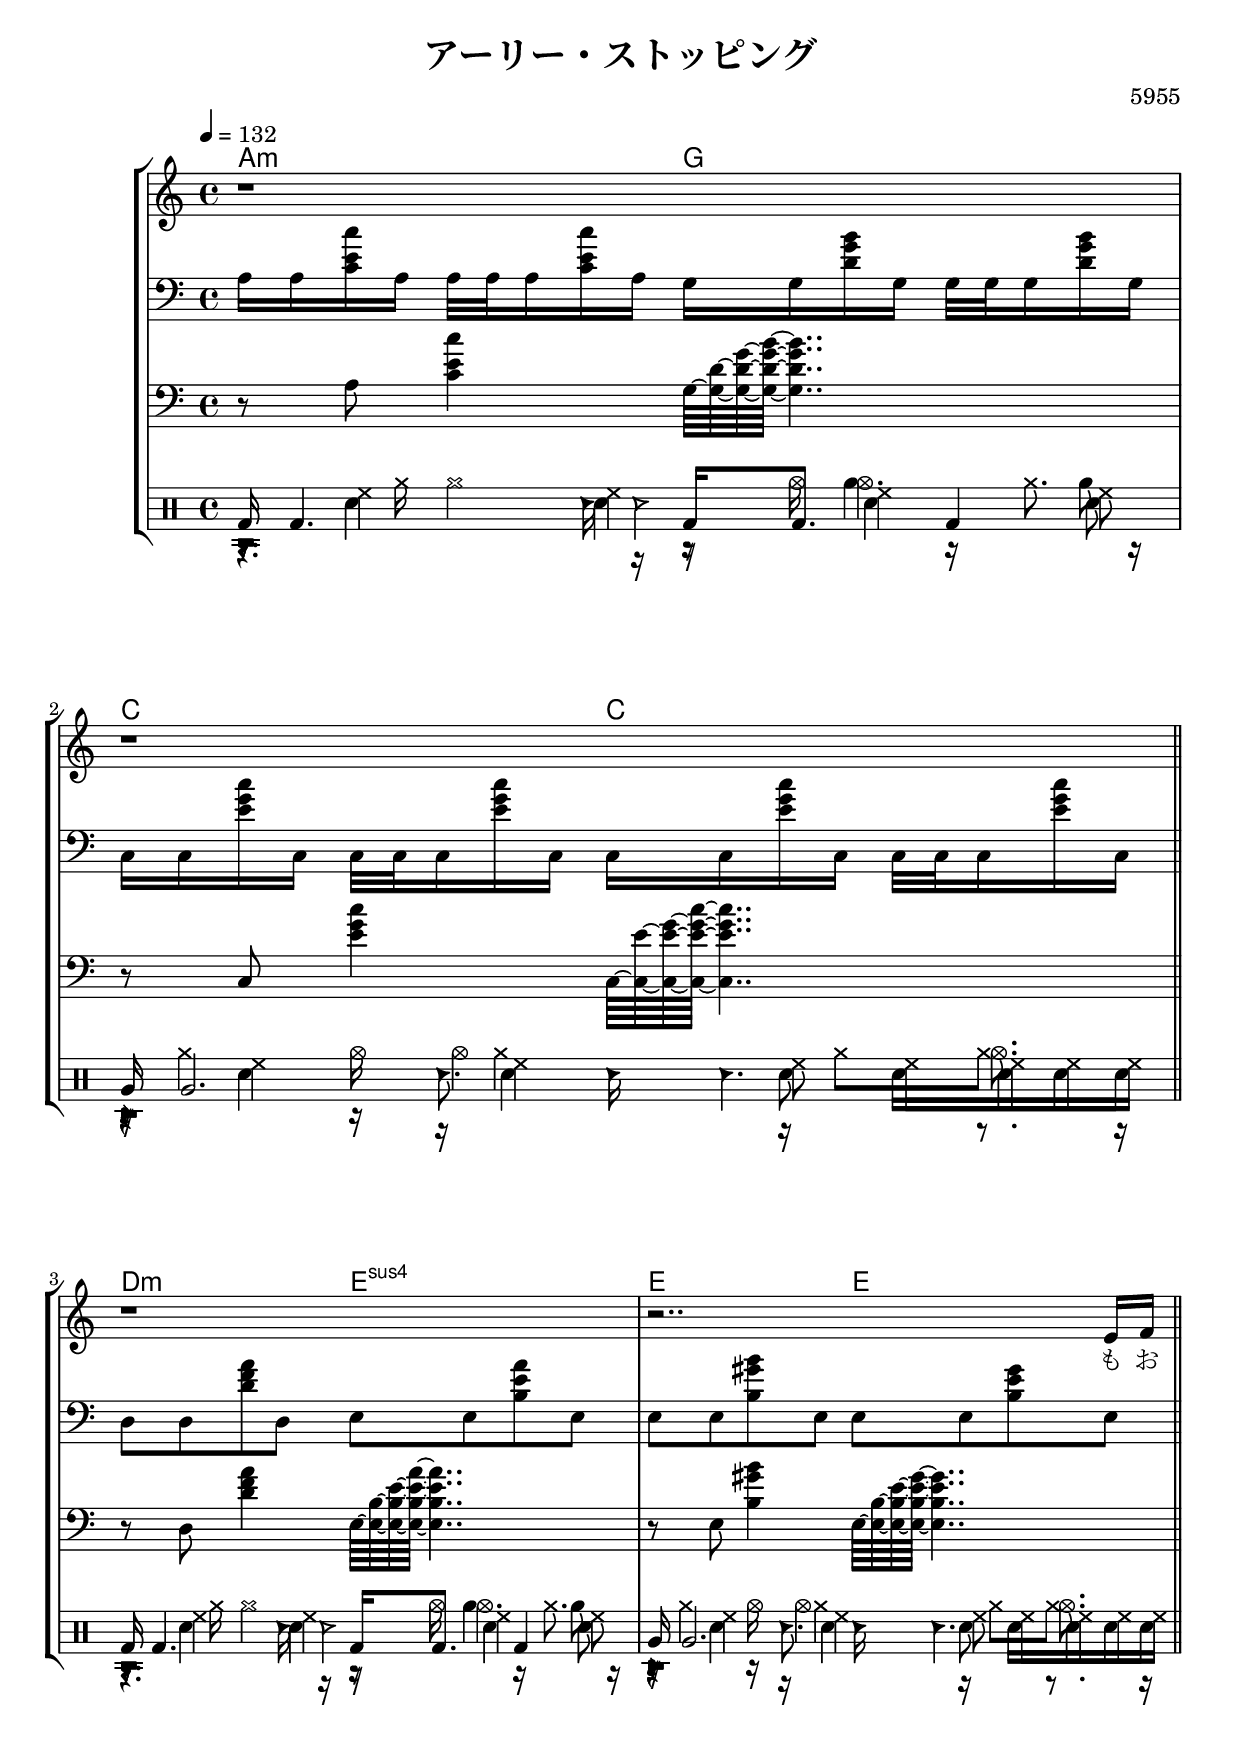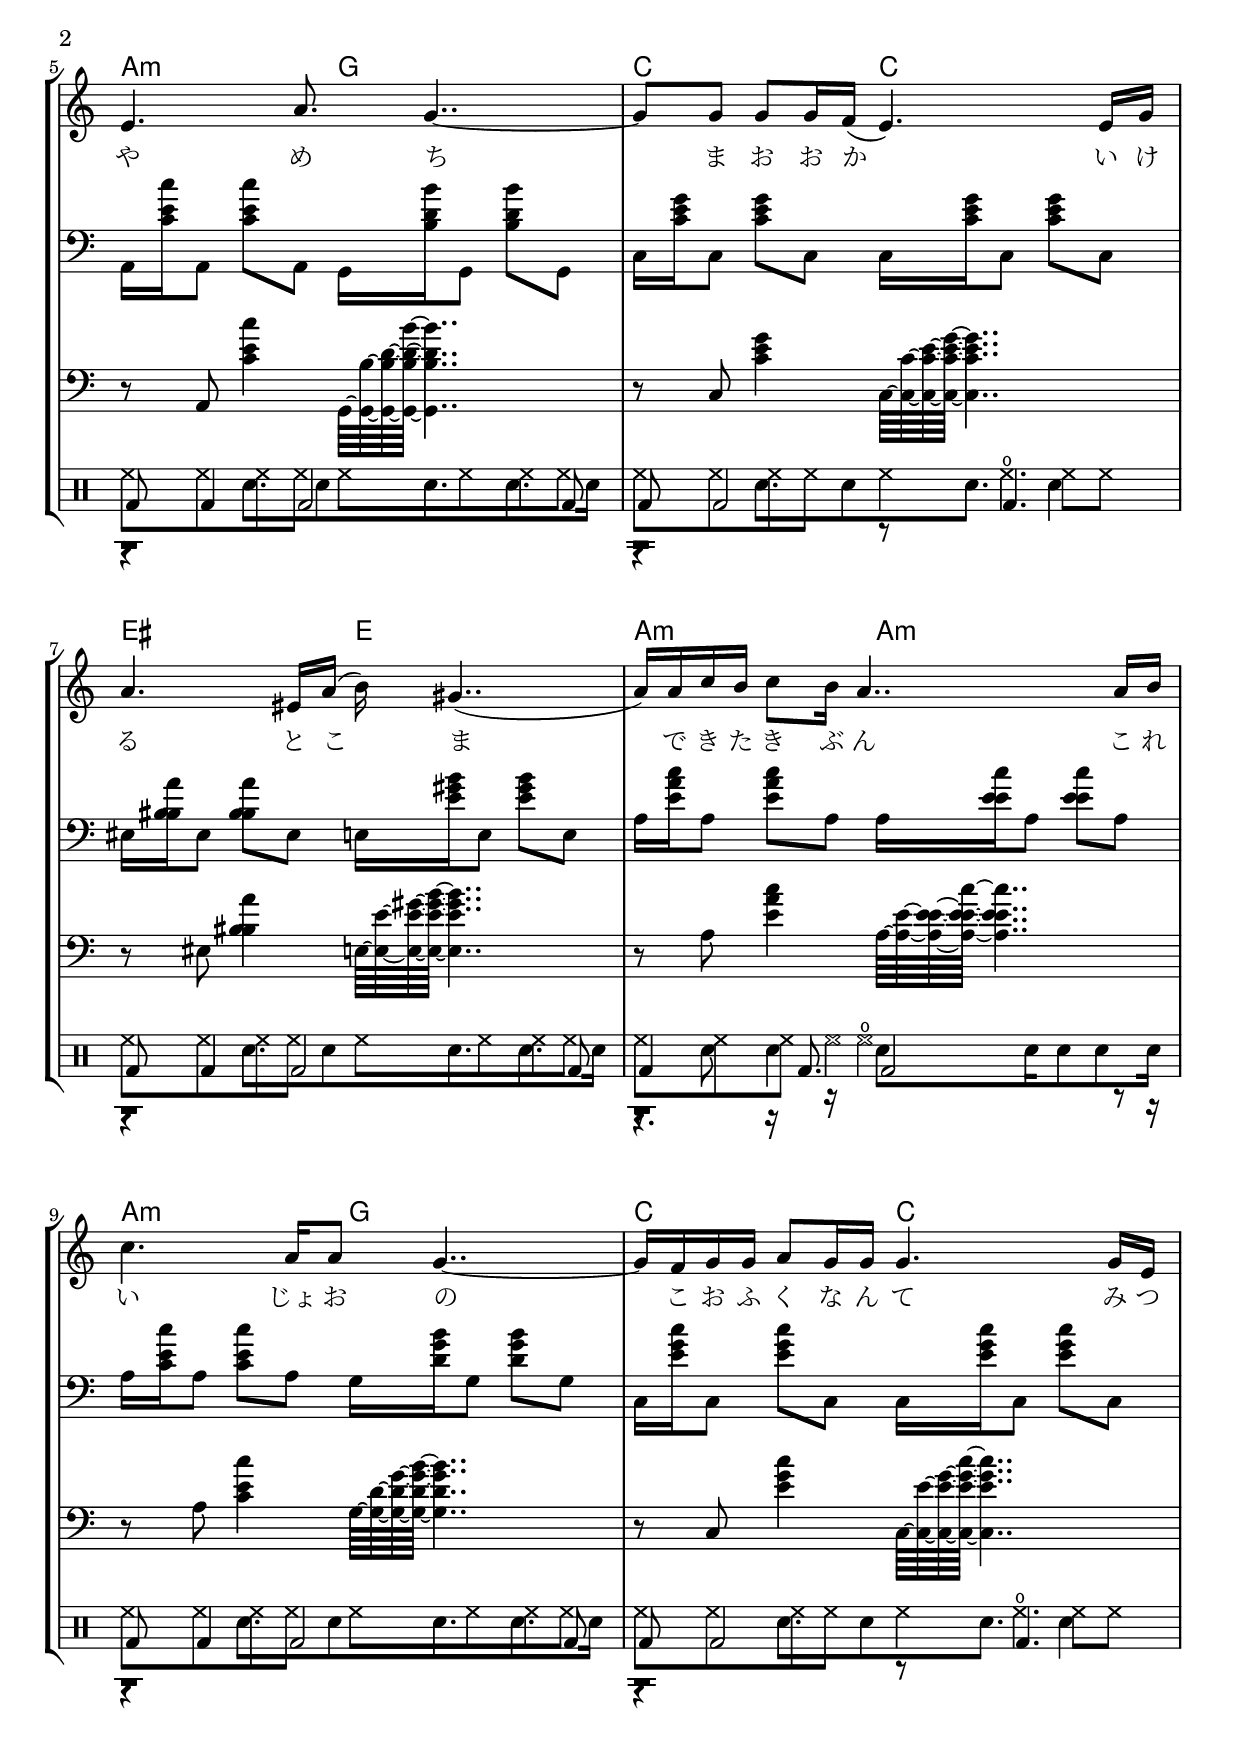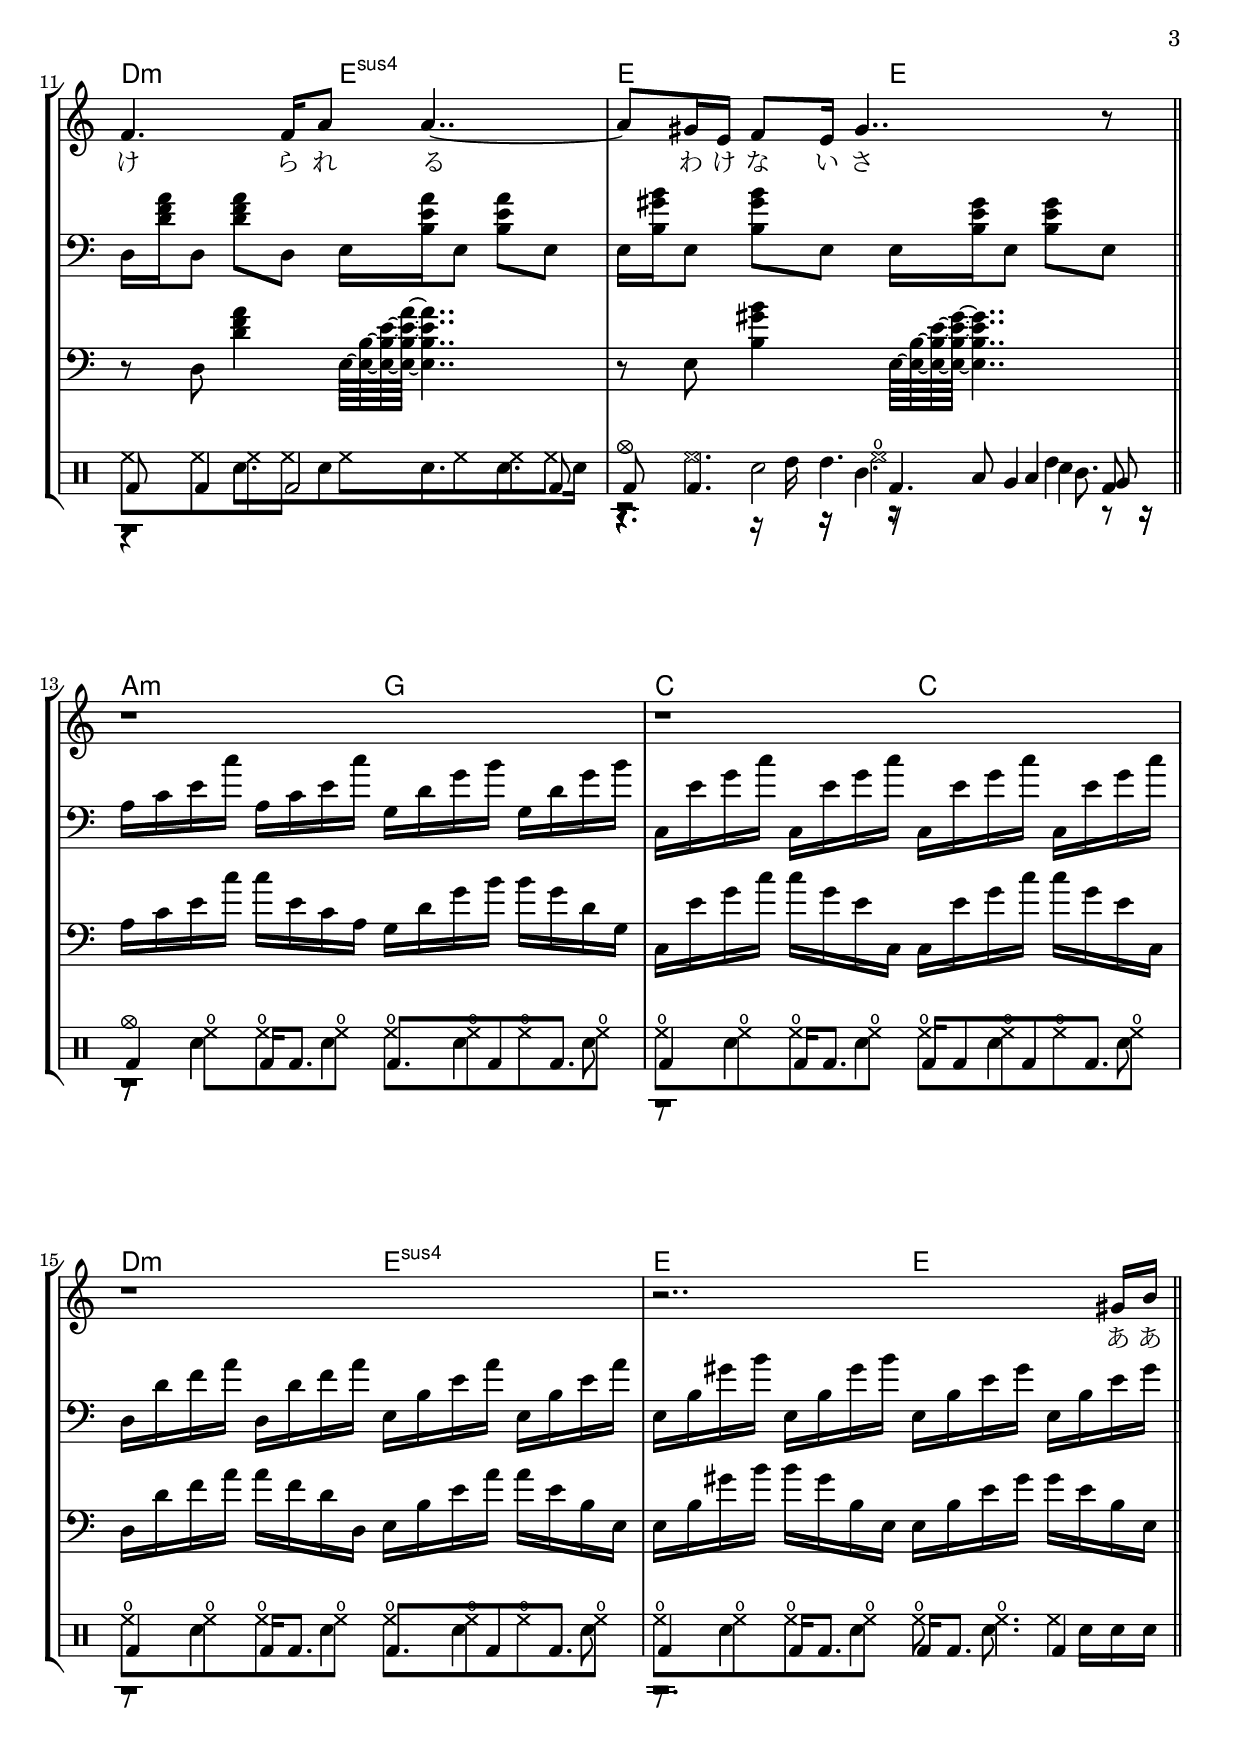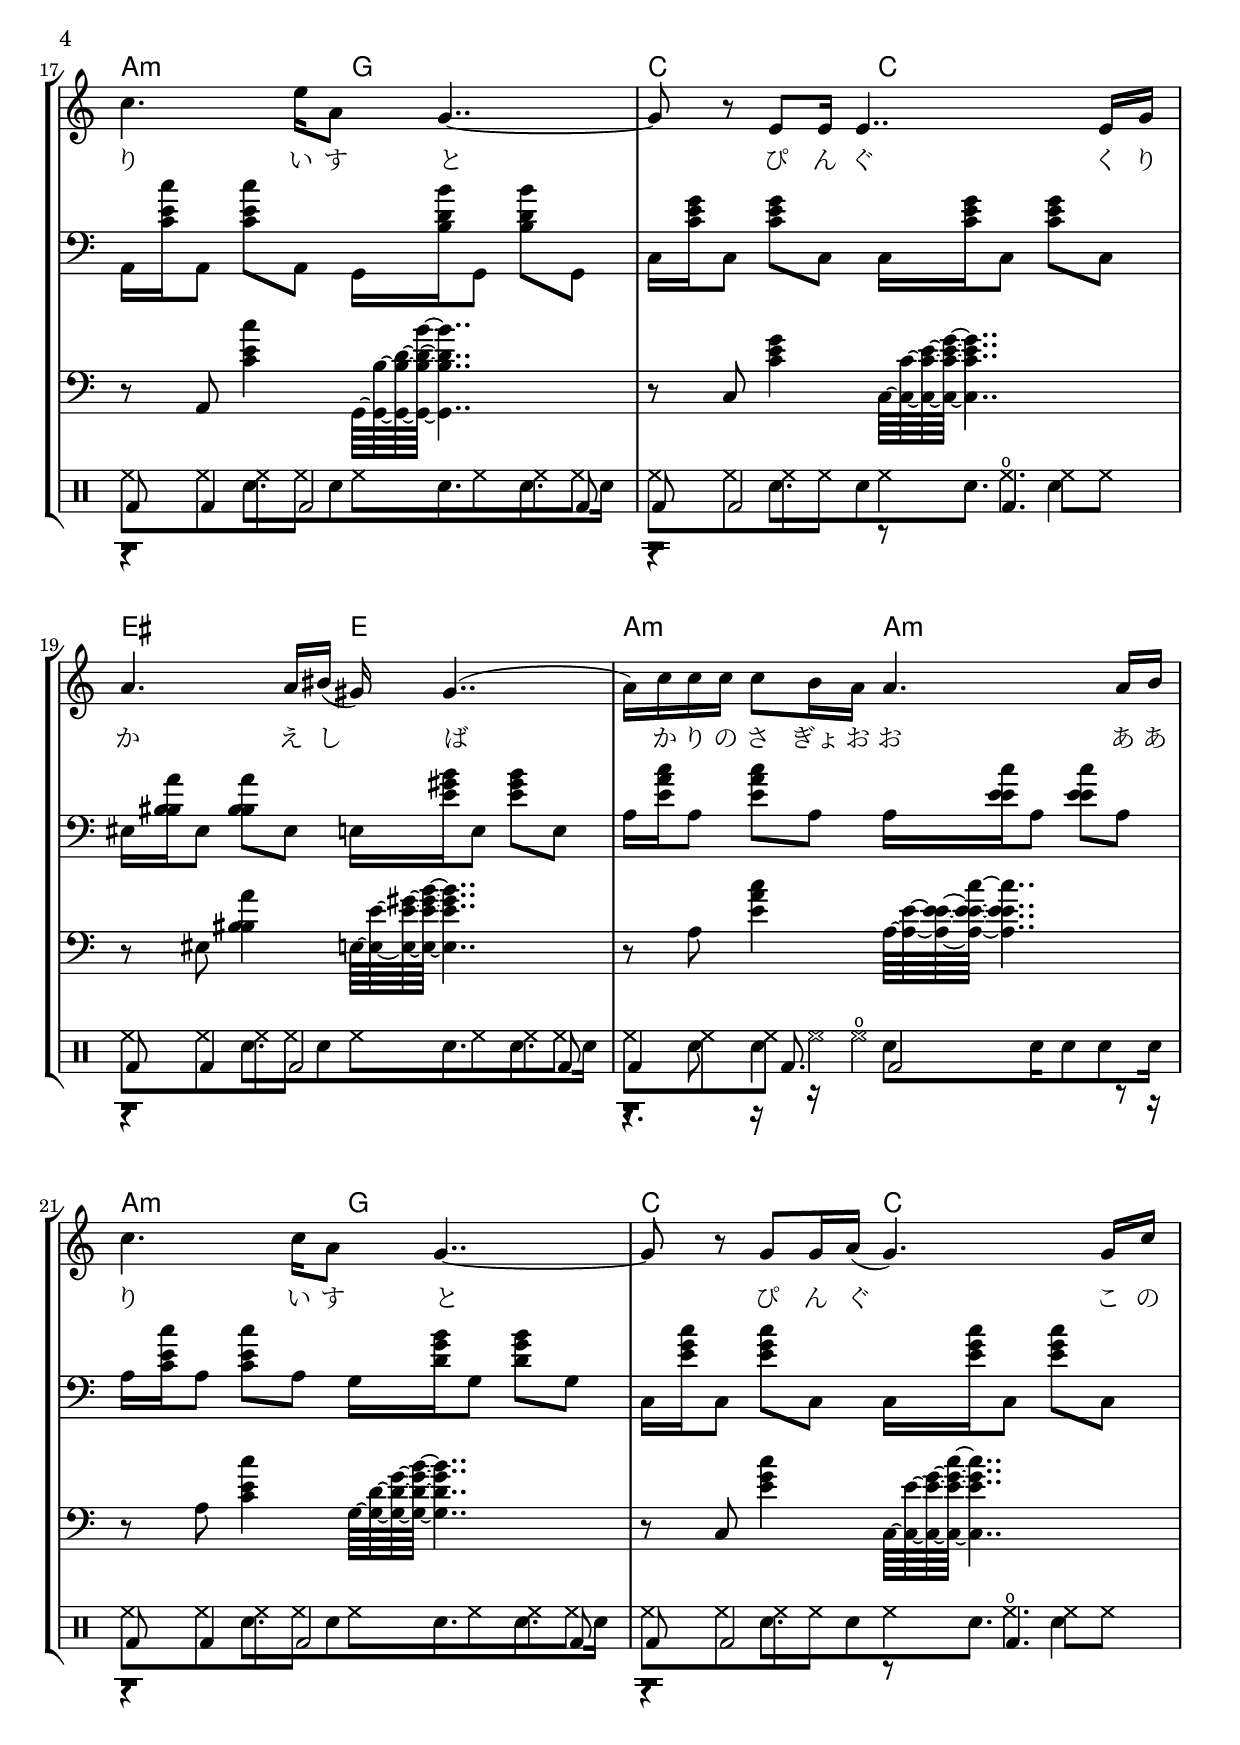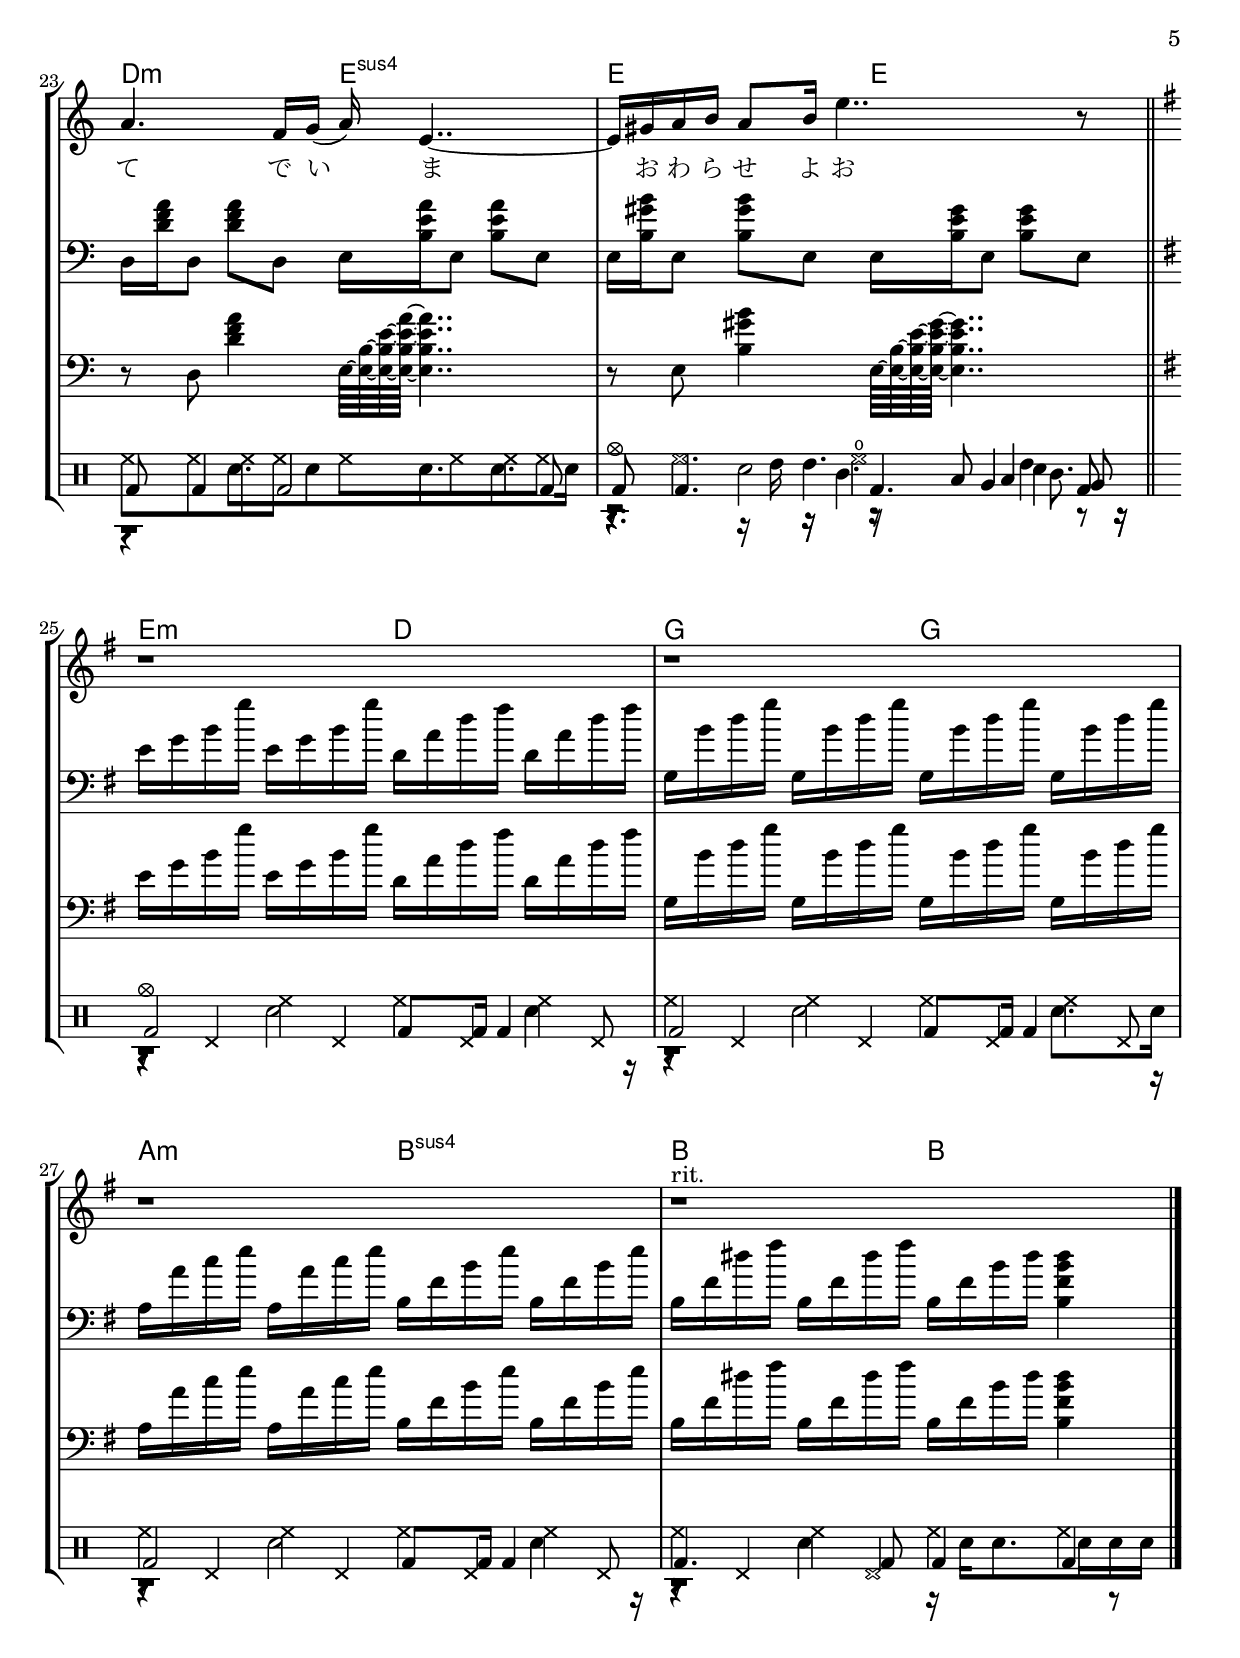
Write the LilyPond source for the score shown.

\version "2.12.1"

\header {
	title = \markup {アーリー・ストッピング}
	composer = \markup \center-column {5955}
}

harmony = \chordmode {
	a2:m g c c 

	d:m e:sus4 e e 

	a:m g c c eis e a:m a:m a:m g c c d:m e:sus4 e e 

	a:m g c c d:m e:sus4 e e 

	a:m g c c eis e a:m a:m a:m g c c d:m e:sus4 e e 

	e:m d g g a:m b:sus4 b b 
}

melody = {
	\key c \major
	\tempo 4 = 132
	r1 | r1   
	r1 | r2.. 
	\set Staff.midiInstrument = #"mmi0.45"
	e'16  f'16 
	e'4.  a'8.  g'4..~ 
	g'8  g'8  g'8  g'16  f'16  (e'4.)  e'16  g'16 
	a'4.  eis'16  a'16  (b'16)  gis'4.. 
	(a'16)  a'16  c''16  b'16  c''8  b'16  a'4..  a'16  b'16 
	c''4.  a'16  a'8  g'4..~ 
	g'16  f'16  g'16  g'16  a'8  g'16  g'16  g'4.  g'16  e'16 
	f'4.  f'16  a'8  a'4..~ 
	a'8  gis'16  e'16  f'8  e'16  gis'4..  	r8 	r1 | r1 | r1 | r2.. 
	\set Staff.midiInstrument = #"mmi0.45"
	gis'16  b'16 
	c''4.  e''16  a'8  g'4..~ 
	g'8  r8  e'8  e'16  e'4..  e'16  g'16 
	a'4.  a'16  bis'16  (gis'16)  gis'4.. 
	(a'16)  c''16  c''16  c''16  c''8  b'16  a'16  a'4.  a'16  b'16 
	c''4.  c''16  a'8  g'4..~ 
	g'8  r8  g'8  g'16  a'16  (g'4.)  g'16  c''16 
	a'4.  f'16  g'16  (a'16)  e'4..~ 
	e'16  gis'16  a'16  b'16  a'8  b'16  e''4..  	r8 	\key g \major
	r1 | r1 | r1 | r1^"rit." \bar "|."
}

words = \lyricmode {
	
	
	も  お  や  め  ち  ま  お  お  か  い  け  る  と  こ  ま  で  き  た  き  ぶ  ん  こ  れ  い  じょ  お  の  こ  お  ふ  く  な  ん  て  み  つ  け  ら  れ  る  わ  け  な  い  さ  
	
	あ  あ  り  い  す  と  ぴ  ん  ぐ  く  り  か  え  し  ば  か  り  の  さ  ぎょ  お  お  あ  あ  り  い  す  と  ぴ  ん  ぐ  こ  の  て  で  い  ま  お  わ  ら  せ  よ  お  
	
}

tempochange = {
	\tempo 4 = 132
	r1 | r1 \bar "||"
	\tempo 4 = 132
	r1 | r1 \bar "||"
	\tempo 4 = 132
	r1 | r1 | r1 | r1 | r1 | r1 | r1 | r1 \bar "||"
	\tempo 4 = 132
	r1 | r1 | r1 | r1 \bar "||"
	\tempo 4 = 132
	r1 | r1 | r1 | r1 | r1 | r1 | r1 | r1 \bar "||"
	\tempo 4 = 132
	r1 | r1 | r1 | \tempo 4 = 99 r2 \tempo 4 = 88 r2 \bar "|."
}

mainacc = {
	\clef bass
	\set Staff.midiInstrument = #"Overdriven Guitar"
	\key c \major
	\tempo 4 = 132
	a16 a16 <c' e' c''>16 a16   a32 a32 a16 <c' e' c''>16 a16
	g16 g16 <d' g' b'>16 g16   g32 g32 g16 <d' g' b'>16 g16
	c16 c16 <e' g' c''>16 c16   c32 c32 c16 <e' g' c''>16 c16
	c16 c16 <e' g' c''>16 c16   c32 c32 c16 <e' g' c''>16 c16
	\bar "||"

	\set Staff.midiInstrument = #"Overdriven Guitar"
	d8 d8 <d' f' a'>8 d8
	e8 e8 <b e' a'>8 e8
	e8 e8 <b gis' b'>8 e8
	e8 e8 <b e' gis'>8 e8
	\bar "||"

	\set Staff.midiInstrument = #"Overdriven Guitar"
	a,16 <e' c' c''>16 a,8 <e' c' c''>8 a,8
	g,16 <b d' b'>16 g,8 <b d' b'>8 g,8
	c16 <c' e' g'>16 c8 <c' e' g'>8 c8
	c16 <c' e' g'>16 c8 <c' e' g'>8 c8
	eis16 <bis bis a'>16 eis8 <bis bis a'>8 eis8
	e16 <e' gis' b'>16 e8 <e' gis' b'>8 e8
	a16 <e' a' c''>16 a8 <e' a' c''>8 a8
	a16 <e' e' c''>16 a8 <e' e' c''>8 a8
	a16 <c' e' c''>16 a8 <c' e' c''>8 a8
	g16 <d' g' b'>16 g8 <d' g' b'>8 g8
	c16 <e' g' c''>16 c8 <e' g' c''>8 c8
	c16 <e' g' c''>16 c8 <e' g' c''>8 c8
	d16 <d' f' a'>16 d8 <d' f' a'>8 d8
	e16 <b e' a'>16 e8 <b e' a'>8 e8
	e16 <b gis' b'>16 e8 <b gis' b'>8 e8
	e16 <b e' gis'>16 e8 <b e' gis'>8 e8
	\bar "||"

	\set Staff.midiInstrument = #"Overdriven Guitar"
	a16 c' e' c'' a c' e' c''
	g16 d' g' b' g d' g' b'
	c16 e' g' c'' c e' g' c''
	c16 e' g' c'' c e' g' c''
	d16 d' f' a' d d' f' a'
	e16 b e' a' e b e' a'
	e16 b gis' b' e b gis' b'
	e16 b e' gis' e b e' gis'
	\bar "||"

	\set Staff.midiInstrument = #"Overdriven Guitar"
	a,16 <e' c' c''>16 a,8 <e' c' c''>8 a,8
	g,16 <b d' b'>16 g,8 <b d' b'>8 g,8
	c16 <c' e' g'>16 c8 <c' e' g'>8 c8
	c16 <c' e' g'>16 c8 <c' e' g'>8 c8
	eis16 <bis bis a'>16 eis8 <bis bis a'>8 eis8
	e16 <e' gis' b'>16 e8 <e' gis' b'>8 e8
	a16 <e' a' c''>16 a8 <e' a' c''>8 a8
	a16 <e' e' c''>16 a8 <e' e' c''>8 a8
	a16 <c' e' c''>16 a8 <c' e' c''>8 a8
	g16 <d' g' b'>16 g8 <d' g' b'>8 g8
	c16 <e' g' c''>16 c8 <e' g' c''>8 c8
	c16 <e' g' c''>16 c8 <e' g' c''>8 c8
	d16 <d' f' a'>16 d8 <d' f' a'>8 d8
	e16 <b e' a'>16 e8 <b e' a'>8 e8
	e16 <b gis' b'>16 e8 <b gis' b'>8 e8
	e16 <b e' gis'>16 e8 <b e' gis'>8 e8
	\bar "||"

	\set Staff.midiInstrument = #"Overdriven Guitar"
	\key g \major
	e'16 g' b' g'' e' g' b' g''
	d'16 a' d'' fis'' d' a' d'' fis''
	g16 b' d'' g'' g b' d'' g''
	g16 b' d'' g'' g b' d'' g''
	a16 a' c'' e'' a a' c'' e''
	b16 fis' b' e'' b fis' b' e''
	b16 fis' dis'' fis'' b fis' dis'' fis''
	b16 fis' b' dis'' <b fis' b' dis''>4
	\bar "|."
}

subacc = {
	\clef bass
	\set Staff.midiInstrument = #"Acoustic Bass"
	\key c \major
	\tempo 4 = 132
	r8 a8 <c' e' c''>4
	g64~ <g~ d'~> <g~ d'~ g'~> <g d' g' b'>~ <g d' g' b'>4..
	r8 c8 <e' g' c''>4
	c64~ <c~ e'~> <c~ e'~ g'~> <c e' g' c''>~ <c e' g' c''>4..
	\bar "||"

	\set Staff.midiInstrument = #"Acoustic Bass"
	r8 d8 <d' f' a'>4
	e64~ <e~ b~> <e~ b~ e'~> <e b e' a'>~ <e b e' a'>4..
	r8 e8 <b gis' b'>4
	e64~ <e~ b~> <e~ b~ e'~> <e b e' gis'>~ <e b e' gis'>4..
	\bar "||"

	\set Staff.midiInstrument = #"Acoustic Bass"
	r8 a,8 <e' c' c''>4
	g,64~ <g,~ b~> <g,~ b~ d'~> <g, b d' b'>~ <g, b d' b'>4..
	r8 c8 <c' e' g'>4
	c64~ <c~ c'~> <c~ c'~ e'~> <c c' e' g'>~ <c c' e' g'>4..
	r8 eis8 <bis bis a'>4
	e64~ <e~ e'~> <e~ e'~ gis'~> <e e' gis' b'>~ <e e' gis' b'>4..
	r8 a8 <e' a' c''>4
	a64~ <a~ e'~> <a~ e'~ e'~> <a e' e' c''>~ <a e' e' c''>4..
	r8 a8 <c' e' c''>4
	g64~ <g~ d'~> <g~ d'~ g'~> <g d' g' b'>~ <g d' g' b'>4..
	r8 c8 <e' g' c''>4
	c64~ <c~ e'~> <c~ e'~ g'~> <c e' g' c''>~ <c e' g' c''>4..
	r8 d8 <d' f' a'>4
	e64~ <e~ b~> <e~ b~ e'~> <e b e' a'>~ <e b e' a'>4..
	r8 e8 <b gis' b'>4
	e64~ <e~ b~> <e~ b~ e'~> <e b e' gis'>~ <e b e' gis'>4..
	\bar "||"

	\set Staff.midiInstrument = #"Distorted Guitar"
	a16 c' e' c'' c'' e' c' a
	g16 d' g' b' b' g' d' g
	c16 e' g' c'' c'' g' e' c
	c16 e' g' c'' c'' g' e' c
	d16 d' f' a' a' f' d' d
	e16 b e' a' a' e' b e
	e16 b gis' b' b' gis' b e
	e16 b e' gis' gis' e' b e
	\bar "||"

	\set Staff.midiInstrument = #"Acoustic Bass"
	r8 a,8 <e' c' c''>4
	g,64~ <g,~ b~> <g,~ b~ d'~> <g, b d' b'>~ <g, b d' b'>4..
	r8 c8 <c' e' g'>4
	c64~ <c~ c'~> <c~ c'~ e'~> <c c' e' g'>~ <c c' e' g'>4..
	r8 eis8 <bis bis a'>4
	e64~ <e~ e'~> <e~ e'~ gis'~> <e e' gis' b'>~ <e e' gis' b'>4..
	r8 a8 <e' a' c''>4
	a64~ <a~ e'~> <a~ e'~ e'~> <a e' e' c''>~ <a e' e' c''>4..
	r8 a8 <c' e' c''>4
	g64~ <g~ d'~> <g~ d'~ g'~> <g d' g' b'>~ <g d' g' b'>4..
	r8 c8 <e' g' c''>4
	c64~ <c~ e'~> <c~ e'~ g'~> <c e' g' c''>~ <c e' g' c''>4..
	r8 d8 <d' f' a'>4
	e64~ <e~ b~> <e~ b~ e'~> <e b e' a'>~ <e b e' a'>4..
	r8 e8 <b gis' b'>4
	e64~ <e~ b~> <e~ b~ e'~> <e b e' gis'>~ <e b e' gis'>4..
	\bar "||"

	\set Staff.midiInstrument = #"Distorted Guitar"
	\key g \major
	e'16 g' b' g'' e' g' b' g''
	d'16 a' d'' fis'' d' a' d'' fis''
	g16 b' d'' g'' g b' d'' g''
	g16 b' d'' g'' g b' d'' g''
	a16 a' c'' e'' a a' c'' e''
	b16 fis' b' e'' b fis' b' e''
	b16 fis' dis'' fis'' b fis' dis'' fis''
	b16 fis' b' dis'' <b fis' b' dis''>4
	\bar "|."
}

percA = {
	\drummode {
	r8 hh4 hh4 hh4 hh8  |r8 hh4 hh4 hh8 hh16 hh16 hh16 hh16  \bar "||"
	r8 hh4 hh4 hh4 hh8  |r8 hh4 hh4 hh8 hh16 hh16 hh16 hh16  \bar "||"
	hh8 hh8 hh8 hh8 hh8 hh8 hh8 hh8  |hh8 hh8 hh8 hh8 hh4 hh8 hh8  |hh8 hh8 hh8 hh8 hh8 hh8 hh8 hh8  |hh8 hh8 hh8 hh2 r8  |hh8 hh8 hh8 hh8 hh8 hh8 hh8 hh8  |hh8 hh8 hh8 hh8 hh4 hh8 hh8  |hh8 hh8 hh8 hh8 hh8 hh8 hh8 hh8  |r8 hh2. r8  \bar "||"
	cymc1  |r1  |r1  |r1  \bar "||"
	hh8 hh8 hh8 hh8 hh8 hh8 hh8 hh8  |hh8 hh8 hh8 hh8 hh4 hh8 hh8  |hh8 hh8 hh8 hh8 hh8 hh8 hh8 hh8  |hh8 hh8 hh8 hh2 r8  |hh8 hh8 hh8 hh8 hh8 hh8 hh8 hh8  |hh8 hh8 hh8 hh8 hh4 hh8 hh8  |hh8 hh8 hh8 hh8 hh8 hh8 hh8 hh8  |r8 hh2. r8  \bar "||"
	r4 hh4 hh4 hh4  |hh4 hh4 hh4 hh4  |hh4 hh4 hh4 hh4  |hh4 hh4 hh4 hh4  \bar "|."
	}
}

percB = {
	\drummode {
	r8 sn4 sn4 sn4 sn8  |r8 sn4 sn4 sn8 sn16 sn16 sn16 sn16  \bar "||"
	r8 sn4 sn4 sn4 sn8  |r8 sn4 sn4 sn8 sn16 sn16 sn16 sn16  \bar "||"
	r4 sn8. sn8 sn8. sn8. sn16  |r4 sn8. sn8 sn8. sn4  |r4 sn8. sn8 sn8. sn8. sn16  |r8 sn8 sn4 sn8 sn16 sn8 sn8 sn16  |r4 sn8. sn8 sn8. sn8. sn16  |r4 sn8. sn8 sn8. sn4  |r4 sn8. sn8 sn8. sn8. sn16  |r4 sn2 sn4  \bar "||"
	r8 hho8 hho8 hho8 hho8 hho8 hho8 hho8  |hho8 hho8 hho8 hho8 hho8 hho8 hho8 hho8  |hho8 hho8 hho8 hho8 hho8 hho8 hho8 hho8  |hho8 hho8 hho8 hho8 hho8 hho4.  \bar "||"
	r4 sn8. sn8 sn8. sn8. sn16  |r4 sn8. sn8 sn8. sn4  |r4 sn8. sn8 sn8. sn8. sn16  |r8 sn8 sn4 sn8 sn16 sn8 sn8 sn16  |r4 sn8. sn8 sn8. sn8. sn16  |r4 sn8. sn8 sn8. sn4  |r4 sn8. sn8 sn8. sn8. sn16  |r4 sn2 sn4  \bar "||"
	r8 hhp4 hhp4 hhp4 hhp8  |r8 hhp4 hhp4 hhp4 hhp8  |r8 hhp4 hhp4 hhp4 hhp8  |r8 hhp4 hhp2 r8  \bar "|."
	}
}

percC = {
	\drummode {
	bd16 bd4. r16 bd16 bd8. bd4  |r1  \bar "||"
	bd16 bd4. r16 bd16 bd8. bd4  |r1  \bar "||"
	bd8 bd4 bd2 bd8  |bd8 bd2 bd4.  |bd8 bd4 bd2 bd8  |bd4 r16 bd8. bd2  |bd8 bd4 bd2 bd8  |bd8 bd2 bd4.  |bd8 bd4 bd2 bd8  |bd8 bd4. bd4. bd8  \bar "||"
	r1  |r1  |r1  |r2. hh4  \bar "||"
	bd8 bd4 bd2 bd8  |bd8 bd2 bd4.  |bd8 bd4 bd2 bd8  |bd4 r16 bd8. bd2  |bd8 bd4 bd2 bd8  |bd8 bd2 bd4.  |bd8 bd4 bd2 bd8  |bd8 bd4. bd4. bd8  \bar "||"
	r4 sn2 sn4  |r4 sn2 sn8. sn16  |r4 sn2 sn4  |r4 sn4 r16 sn16 sn8. sn16 sn16 sn16  \bar "|."
	}
}

percD = {
	\drummode {
	r2 r16 cymc16 cymc4.  |r4 cymc16 cymc2 cymc8.  \bar "||"
	r2 r16 cymc16 cymc4.  |r4 cymc16 cymc2 cymc8.  \bar "||"
	r1  |r2 r8 hho4.  |r1  |r4. r16 hho2 r16  |r1  |r2 r8 hho4.  |r1  |r4. r16 hho2 r16  \bar "||"
	r8 sn4 sn4 sn4 sn8  |r8 sn4 sn4 sn4 sn8  |r8 sn4 sn4 sn4 sn8  |r8 sn4 sn4 sn8. sn16 sn16 sn16  \bar "||"
	r1  |r2 r8 hho4.  |r1  |r4. r16 hho2 r16  |r1  |r2 r8 hho4.  |r1  |r4. r16 hho2 r16  \bar "||"
	bd2 bd8 bd16 bd4 r16  |bd2 bd8 bd16 bd4 r16  |bd2 bd8 bd16 bd4 r16  |bd4. bd8 bd4 bd4  \bar "|."
	}
}

percE = {
	\drummode {
	r1  |tomfh16 tomfh2. r8.  \bar "||"
	r1  |tomfh16 tomfh2. r8.  \bar "||"
	r1 |r1 |r1 |r1 |r1 |r1 |r1 |cymc1  \bar "||"
	bd4 bd16 bd8. bd8. bd8 bd8.  |bd4 bd16 bd8. bd16 bd8 bd8 bd8.  |bd4 bd16 bd8. bd8. bd8 bd8.  |bd4 bd16 bd8. bd16 bd8. bd4  \bar "||"
	r1 |r1 |r1 |r1 |r1 |r1 |r1 |cymc1  \bar "||"
	cymc1  |r1 |r1 |r1 \bar "|."
	}
}

percF = {
	\drummode {
	r2 r8 rb4 rb8  |r1  \bar "||"
	r2 r8 rb4 rb8  |r1  \bar "||"
	r1 |r1 |r1 |r1 |r1 |r1 |r1 |r4 r16 tommh16 tommh4. tommh4  \bar "||"
	r1 | r1 | r1 | r1 \bar "||"
	r1 |r1 |r1 |r1 |r1 |r1 |r1 |r4 r16 tommh16 tommh4. tommh4  \bar "||"
	r1 | r1 | r1 | r1 \bar "|."
	}
}

percG = {
	\drummode {
	r4. hc16 hc2 r16  |r4 r16 hc8. hc16 hc4. r16  \bar "||"
	r4. hc16 hc2 r16  |r4 r16 hc8. hc16 hc4. r16  \bar "||"
	r1 |r1 |r1 |r1 |r1 |r1 |r1 |r4. r16 tomml4. tomml8.  \bar "||"
	r1 | r1 | r1 | r1 \bar "||"
	r1 |r1 |r1 |r1 |r1 |r1 |r1 |r4. r16 tomml4. tomml8.  \bar "||"
	r1 | r1 | r1 | r1 \bar "|."
	}
}

percH = {
	\drummode {
	r8. cymr16 cymr2 r16 cymr8.  |r16 cymr4 r16 cymr4 r16 cymr8 cymr8.  \bar "||"
	r8. cymr16 cymr2 r16 cymr8.  |r16 cymr4 r16 cymr4 r16 cymr8 cymr8.  \bar "||"
	r1 |r1 |r1 |r1 |r1 |r1 |r1 |r2 r16 toml8 toml4 r16  \bar "||"
	r1 | r1 | r1 | r1 \bar "||"
	r1 |r1 |r1 |r1 |r1 |r1 |r1 |r2 r16 toml8 toml4 r16  \bar "||"
	r1 | r1 | r1 | r1 \bar "|."
	}
}

percI = {
	\drummode {
	r1 | r1 \bar "||"
	r1 | r1 \bar "||"
	r1 |r1 |r1 |r1 |r1 |r1 |r1 |r2 r8 tomfh4 tomfh8  \bar "||"
	r1 | r1 | r1 | r1 \bar "||"
	r1 |r1 |r1 |r1 |r1 |r1 |r1 |r2 r8 tomfh4 tomfh8  \bar "||"
	r1 | r1 | r1 | r1 \bar "|."
	}
}

\score {
	<<
		\new StaffGroup <<
			\new ChordNames {\harmony}
			\new Voice = "melody" {\melody}
			\new Lyrics \lyricsto "melody" \words
			\new Staff = "mainacc" {\mainacc}
			\new Staff = "subacc" {\subacc}
			\new DrumStaff <<
				\new DrumVoice {\percA}
				\new DrumVoice {\percB}
				\new DrumVoice {\percC}
				\new DrumVoice {\percD}
				\new DrumVoice {\percE}
				\new DrumVoice {\percF}
				\new DrumVoice {\percG}
				\new DrumVoice {\percH}
				\new DrumVoice {\percI}
			>>
		>>
	>>
	\layout { }
}
